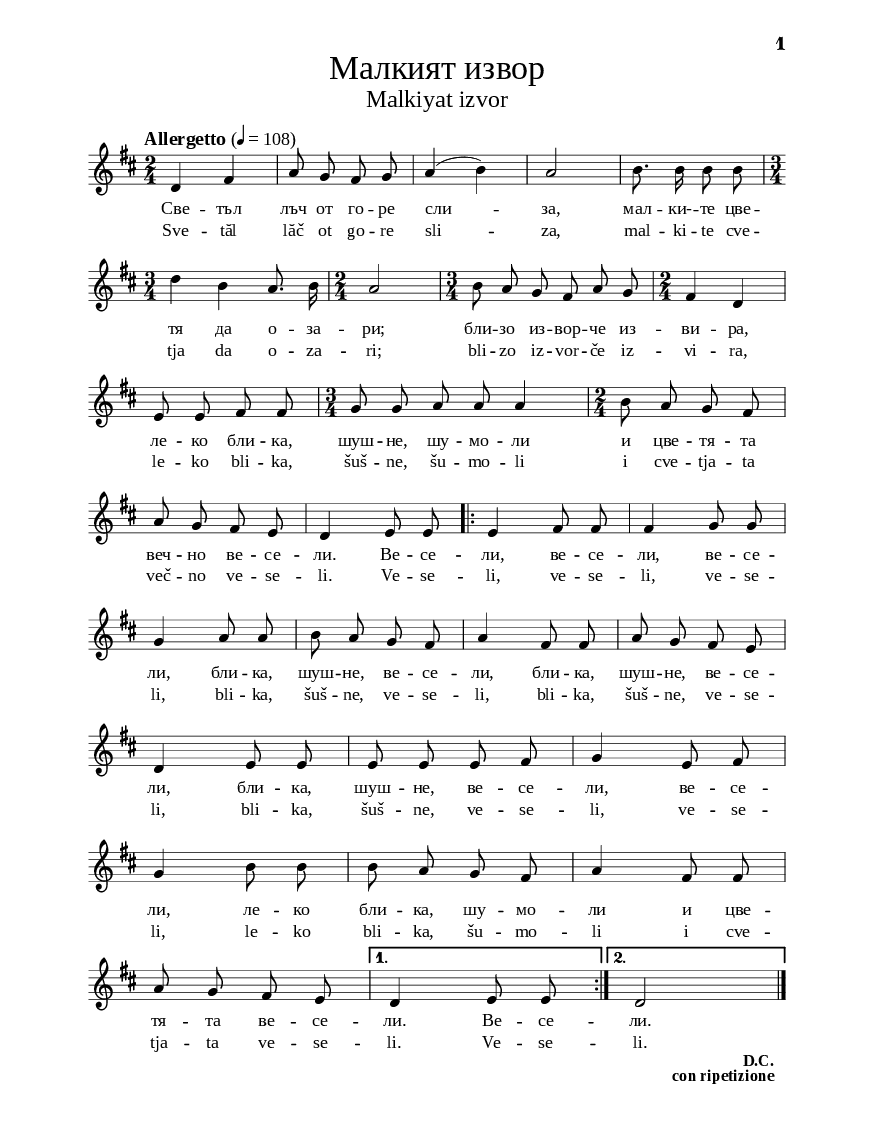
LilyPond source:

\version "2.24.2"

% include paper part and global functions
\include "include/globals.ily"

\bookpart {
  \label #'ref099
  \tocItem \markup "Малкият извор – Malkijat izvor"
  \include "include/bookpart-paper.ily"
  \score {
    \include "include/score-layout.ily"


    \new Voice \absolute  {
      \clef treble
      \key d \major
      \time 2/4
      \tempoFunc "Allergetto" 4 "108"
      \autoBeamOff

      d'4 fis'4 | a'8 g'8 fis'8 g'8| a'4 ( b' ) | a'2 |b'8. b'16 b'8 b'8 | \break

      \time 3/4 d''4 b'4 a'8. b'16 | \time 2/4 a'2 | \time 3/4 b'8 a'8 g'8 fis'8 a'8 g'8 | \time 2/4 fis'4 d'4 | \break

      e'8 e'8 fis' fis' | \time 3/4 g'8 g' a' a' a'4| \time 2/4 b'8 a' g' fis' \break

      a'8 g' fis' e' | d'4 e'8 e' | \repeat volta 2 {
        e'4 fis'8 fis' | fis'4 g'8 g' |\break

        g'4 a'8 a' | b' a' g' fis' | a'4 fis'8 fis' |  a'8 g' fis' e' | \break

        d'4 e'8 e' | e' e' e' fis' | g'4 e'8 fis' | \break

        g'4 b'8 b'8 | b'8 a'8 g'8 fis'8 | a'4 fis'8 fis' | \break

        a'8 g' fis' e' |
      } \alternative { { d'4 e'8 e'8 } { d'2 } } \bar "|."

    }

    \addlyrics {
      Све -- тъл лъч от го -- ре сли  --  за,
      мал -- "ки-" -- те цве -- тя да о -- за -- ри;
      бли -- зо из -- вор -- че из -- ви -- ра,
      ле -- ко бли -- ка, шуш  -- не, шу -- мо -- ли
      и цве -- тя -- та веч -- но ве -- се -- ли.
      Ве -- се -- ли, ве -- се -- ли, ве -- се -- ли,
      бли -- ка, шуш -- не, ве -- се -- ли,
      бли -- ка, шуш -- не, ве -- се -- ли,
      бли -- ка, шуш -- не, ве -- се -- ли,
      ве -- се -- ли, ле -- ко бли  -- ка, шу --  мо -- ли
      и цве -- тя -- та ве -- се -- ли. Ве -- се -- ли.
    }

    \addlyrics {
      Sve -- tăl lăč ot go -- re sli  --  za,
      mal -- ki -- te cve -- tja da o -- za -- ri;
      bli -- zo iz -- vor -- če iz -- vi -- ra,
      le -- ko bli -- ka, šuš  -- ne, šu -- mo -- li
      i cve -- tja -- ta več -- no ve -- se -- li.
      Ve -- se -- li, ve -- se -- li, ve -- se -- li,
      bli -- ka, šuš -- ne, ve -- se -- li,
      bli -- ka, šuš -- ne, ve -- se -- li,
      bli -- ka, šuš -- ne, ve -- se -- li,
      ve -- se -- li, le -- ko bli  -- ka, šu --  mo -- li
      i cve -- tja -- ta ve -- se -- li. Ve -- se -- li.
    }


    \header {
      title = \titleFunc "Малкият извор" "Malkiyat izvor"
    }

    \midi{}

  } % score
  \markup \dc-two "D.C.""con ripetizione"

  %

  % include foreign translation(s) of the song
  \pageBreak
  \version "2.24.4"

\markup \fill-line { \fontsize #deTitleFontSize "Die kleine Quelle"}
\markup \null
\markup \null

\markup \abs-fontsize #11 \override #`(baseline-skip . ,deCoupletBaselineSkip) {
  \fill-line {
    \hspace #0.1
    \column {
      \line {
        \bold " "
        \column {
        "Ein heller Strahl steigt von oben herab,"
         "um die kleinen Blumen zu erleuchten."
         "Nah entspringt eine kleine Quelle."
         "Sie sprudelt munter, murmelt und plätschert,"
         "und die Blumen erfreut sie auf ewig."
         "Sie erfreut, erfreut, erfreut, sprudelt, murmelt, sie erfreut,"
         "erfreut, sie sprudelt, sie erfreut, erfreut,"
         "sie sprudelt munter, plätschert und erfreut die Blumen."
        }
      }
    }\hspace #0.1
  }
}


} % bookpart
